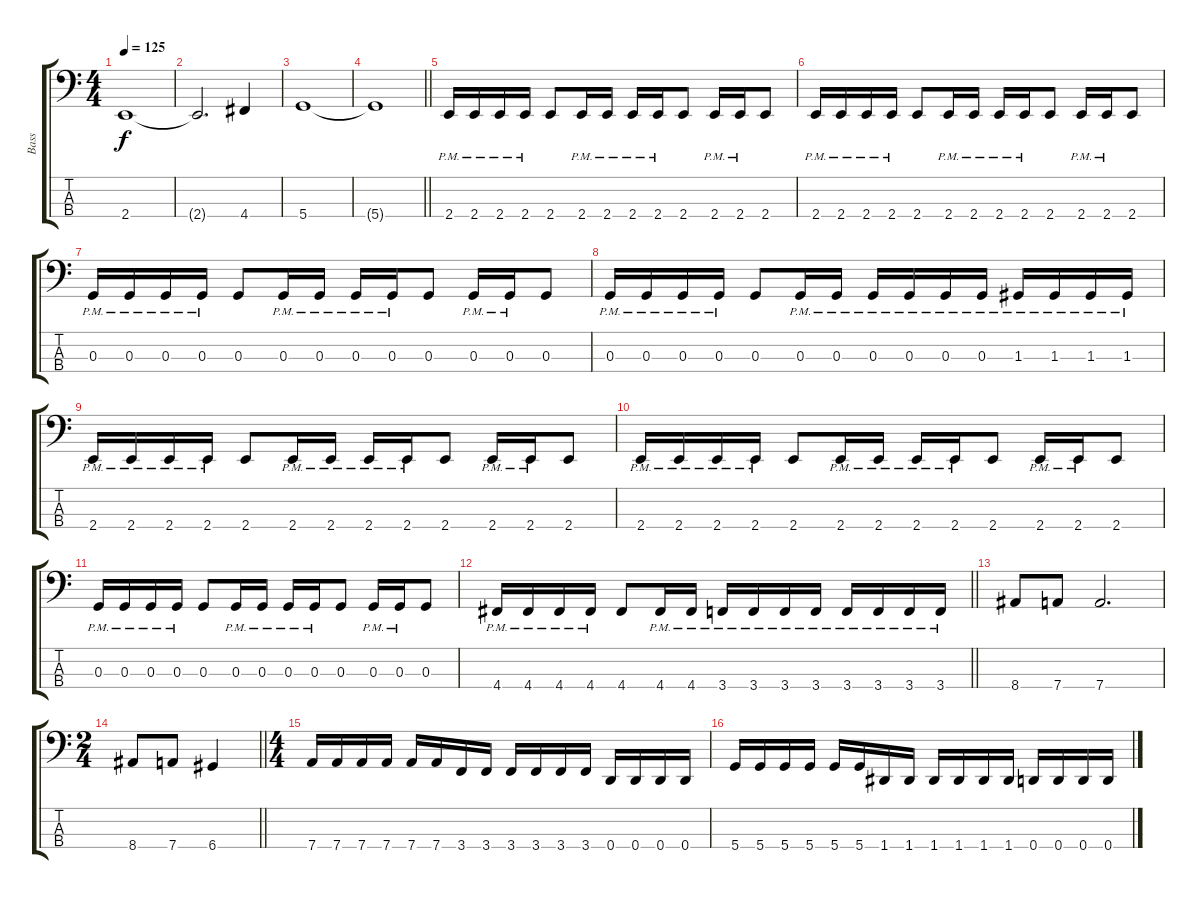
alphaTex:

\track ("Bass" "Bass") {instrument electricbassfinger}
\staff {score tabs}
\tuning (F2 C2 G1 D1) {hide}
\ts (4 4)
\tempo 125
\clef f4
\ks c
2.4.1{dy f} |
2.4{t}.2{d} 4.4.4 |
5.4.1 |
\barLineRight lightlight
5.4{t}.1 |
2.4{pm}.16 2.4{pm}.16 2.4{pm}.16 2.4{pm}.16 2.4.8 2.4{pm}.16 2.4{pm}.16 2.4{pm}.16 2.4{pm}.16 2.4.8 2.4{pm}.16 2.4{pm}.16 2.4.8 |
2.4{pm}.16 2.4{pm}.16 2.4{pm}.16 2.4{pm}.16 2.4.8 2.4{pm}.16 2.4{pm}.16 2.4{pm}.16 2.4{pm}.16 2.4.8 2.4{pm}.16 2.4{pm}.16 2.4.8 |
0.3{pm}.16 0.3{pm}.16 0.3{pm}.16 0.3{pm}.16 0.3.8 0.3{pm}.16 0.3{pm}.16 0.3{pm}.16 0.3{pm}.16 0.3.8 0.3{pm}.16 0.3{pm}.16 0.3.8 |
0.3{pm}.16 0.3{pm}.16 0.3{pm}.16 0.3{pm}.16 0.3.8 0.3{pm}.16 0.3{pm}.16 0.3{pm}.16 0.3{pm}.16 0.3{pm}.16 0.3{pm}.16 1.3{pm}.16 1.3{pm}.16 1.3{pm}.16 1.3{pm}.16 |
2.4{pm}.16 2.4{pm}.16 2.4{pm}.16 2.4{pm}.16 2.4.8 2.4{pm}.16 2.4{pm}.16 2.4{pm}.16 2.4{pm}.16 2.4.8 2.4{pm}.16 2.4{pm}.16 2.4.8 |
2.4{pm}.16 2.4{pm}.16 2.4{pm}.16 2.4{pm}.16 2.4.8 2.4{pm}.16 2.4{pm}.16 2.4{pm}.16 2.4{pm}.16 2.4.8 2.4{pm}.16 2.4{pm}.16 2.4.8 |
0.3{pm}.16 0.3{pm}.16 0.3{pm}.16 0.3{pm}.16 0.3.8 0.3{pm}.16 0.3{pm}.16 0.3{pm}.16 0.3{pm}.16 0.3.8 0.3{pm}.16 0.3{pm}.16 0.3.8 |
\barLineRight lightlight
4.4{pm}.16 4.4{pm}.16 4.4{pm}.16 4.4{pm}.16 4.4.8 4.4{pm}.16 4.4{pm}.16 3.4{pm}.16 3.4{pm}.16 3.4{pm}.16 3.4{pm}.16 3.4{pm}.16 3.4{pm}.16 3.4{pm}.16 3.4{pm}.16 |
8.4.8 7.4.8 7.4.2{d} |
\ts (2 4)
\barLineRight lightlight
8.4.8 7.4.8 6.4.4 |
\ts (4 4)
7.4.16 7.4.16 7.4.16 7.4.16 7.4.16 7.4.16 3.4.16 3.4.16 3.4.16 3.4.16 3.4.16 3.4.16 0.4.16 0.4.16 0.4.16 0.4.16 |
5.4.16 5.4.16 5.4.16 5.4.16 5.4.16 5.4.16 1.4.16 1.4.16 1.4.16 1.4.16 1.4.16 1.4.16 0.4.16 0.4.16 0.4.16 0.4.16
